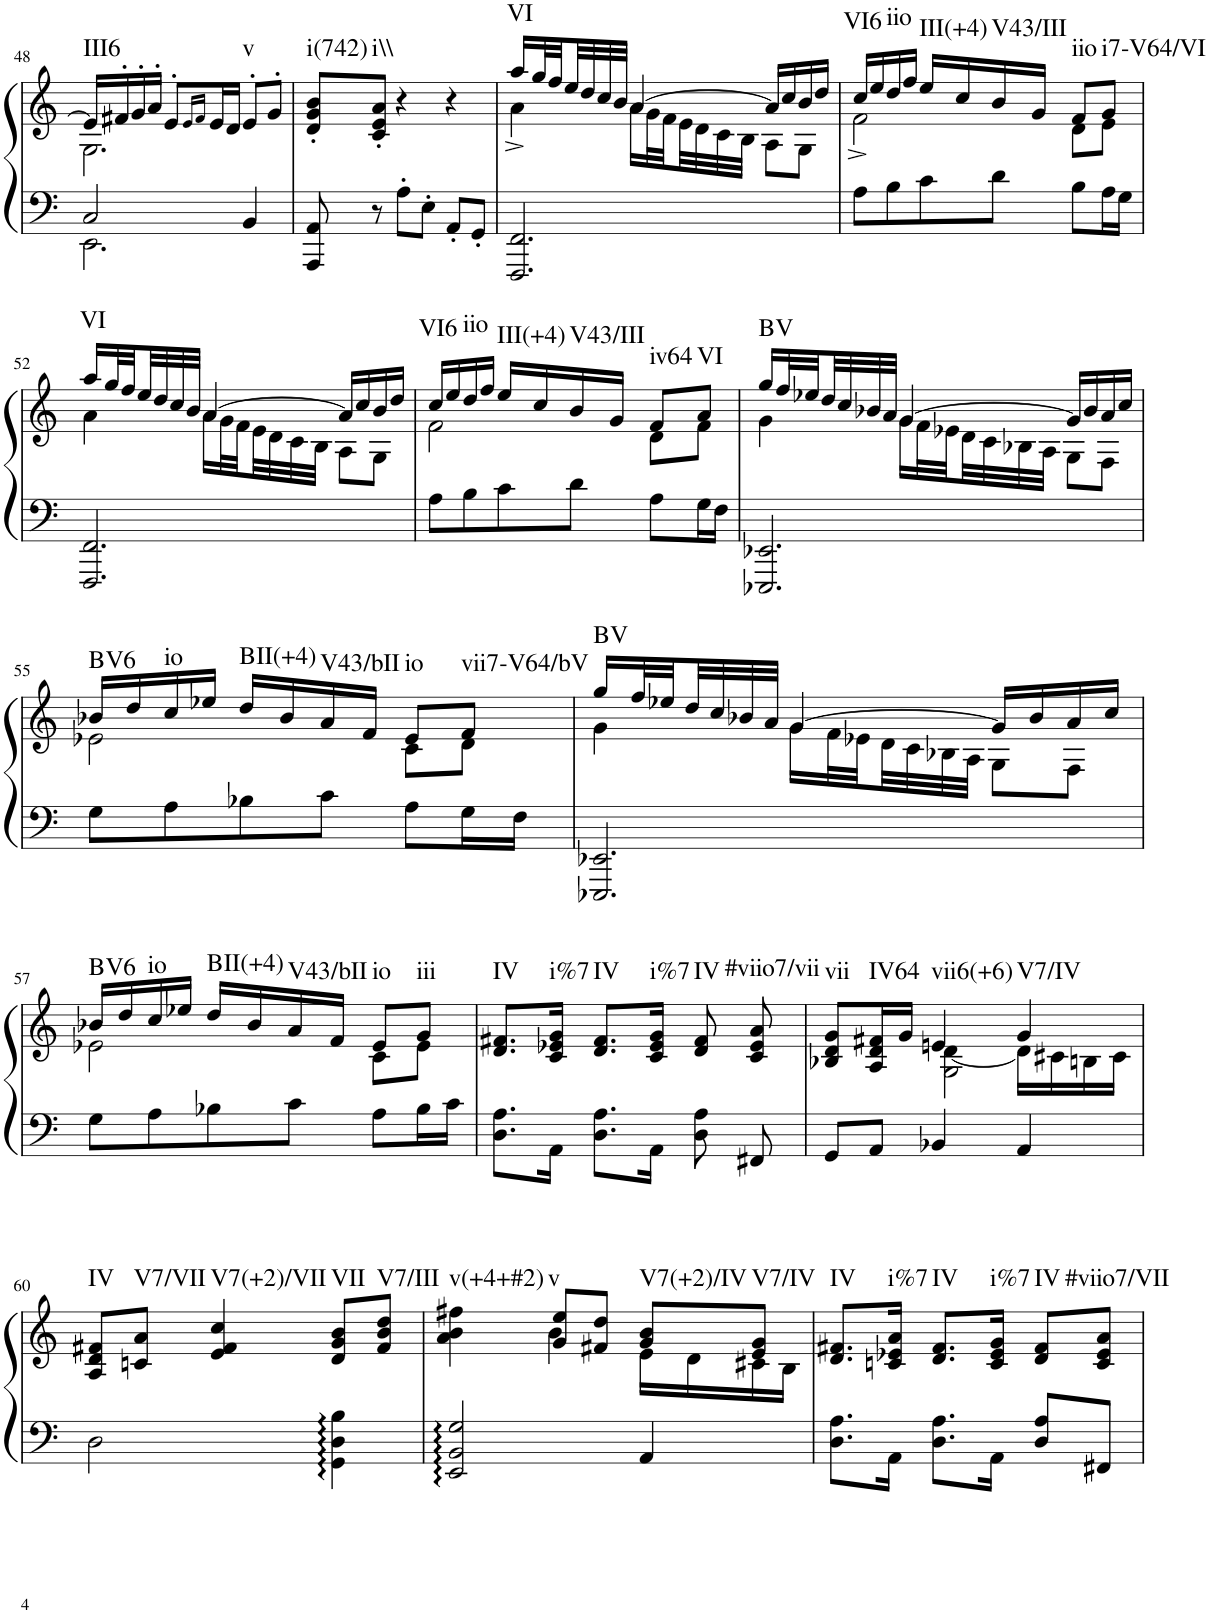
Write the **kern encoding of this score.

**kern	**kern	**harte
*part1	*part1	*part1
*staff2	*staff1	*
*I"Piano	*	*
*I'Pno.	*	*
!!LO:PB:g=z
*clefF4	*clefG2	*
*k[]	*k[]	*
*M3/4	*M3/4	*
=48	=48	=48
*^	*^	*
!	!	!	!	!LO:H:kt=III6
2C/	2.EE\	16e/LL]	2.G\	N
.	.	16f#X'/	.	.
.	.	16g'/	.	.
.	.	16a'/JJ	.	.
.	.	8e'/L	.	.
.	.	16qe/LL	.	.
.	.	16qf#/JJ	.	.
.	.	16e/L	.	.
.	.	16d/JJ	.	.
!	!	!	!	!LO:H:kt=v
4BB/	.	8e'/L	.	N
.	.	8g'/J	.	.
*v	*v	*	*	*
*	*v	*v	*
=49	=49	=49
!	!	!LO:H:kt=i(742)
8AAA/ 8AA/	8d/' 8g/' 8b/'L	N
!	!	!LO:H:kt=i\\
8r	8c/' 8e/' 8a/'J	N
8A'\L	4r	.
8E'\J	.	.
8AA'/L	4r	.
8GG'/J	.	.
=50	=50	=50
*	*^	*
!	!	!	!LO:H:kt=VI
2.FFF/ 2.FF/	16aa/LL	4a^\	N
.	32gg/L	.	.
.	32ff/	.	.
.	32ee/	.	.
.	32dd/	.	.
.	32cc/	.	.
.	32b/JJJ	.	.
.	[4a/	16a\LL	.
.	.	32g\L	.
.	.	32f\	.
.	.	32e\	.
.	.	32d\	.
.	.	32c\	.
.	.	32B\JJJ	.
.	16a/LL]	8A\L	.
.	16cc/	.	.
.	16b/	8G\J	.
.	16dd/JJ	.	.
=51	=51	=51	=51
!	!	!	!LO:H:kt=VI6
8A\L	16cc/LL	2f^\	N
.	16ee/	.	.
!	!	!	!LO:H:kt=iio
8B\	16dd/	.	N
.	16ff/JJ	.	.
!	!	!	!LO:H:kt=III(+4)
8c\	16ee/LL	.	N
.	16cc/	.	.
!	!	!	!LO:H:kt=V43/III
8d\J	16b/	.	N
.	16g/JJ	.	.
!	!	!	!LO:H:kt=iio
8B\L	8f/L	8d\L	N
!	!	!	!LO:H:kt=i7-V64/VI
16A\L	8g/J	8e\J	N
16G\JJ	.	.	.
!!LO:LB:g=z	!!
=52	=52	=52	=52
!	!	!	!LO:H:kt=VI
2.FFF/ 2.FF/	16aa/LL	4a\	N
.	32gg/L	.	.
.	32ff/	.	.
.	32ee/	.	.
.	32dd/	.	.
.	32cc/	.	.
.	32b/JJJ	.	.
.	[4a/	16a\LL	.
.	.	32g\L	.
.	.	32f\	.
.	.	32e\	.
.	.	32d\	.
.	.	32c\	.
.	.	32B\JJJ	.
.	16a/LL]	8A\L	.
.	16cc/	.	.
.	16b/	8G\J	.
.	16dd/JJ	.	.
=53	=53	=53	=53
!	!	!	!LO:H:kt=VI6
8A\L	16cc/LL	2f\	N
.	16ee/	.	.
!	!	!	!LO:H:kt=iio
8B\	16dd/	.	N
.	16ff/JJ	.	.
!	!	!	!LO:H:kt=III(+4)
8c\	16ee/LL	.	N
.	16cc/	.	.
!	!	!	!LO:H:kt=V43/III
8d\J	16b/	.	N
.	16g/JJ	.	.
!	!	!	!LO:H:kt=iv64
8A\L	8f/L	8d\L	N
!	!	!	!LO:H:kt=VI
16G\L	8a/J	8f\J	N
16F\JJ	.	.	.
=54	=54	=54	=54
2.EEE-X/ 2.EE-X/	16gg/LL	4g\	B:maj
.	32ff/L	.	.
.	32ee-X/	.	.
.	32dd/	.	.
.	32cc/	.	.
.	32b-X/	.	.
.	32a/JJJ	.	.
.	[4g/	16g\LL	.
.	.	32f\L	.
.	.	32e-X\	.
.	.	32d\	.
.	.	32c\	.
.	.	32B-X\	.
.	.	32A\JJJ	.
.	16g/LL]	8G\L	.
.	16b-/	.	.
.	16a/	8F\J	.
.	16cc/JJ	.	.
!!LO:LB:g=z	!!
=55	=55	=55	=55
!	!	!	!LO:H:kt=6
8G\L	16b-X/LL	2e-X\	B:maj6
.	16dd/	.	.
!	!	!	!LO:H:kt=io
8A\	16cc/	.	N
.	16ee-X/JJ	.	.
8B-X\	16dd/LL	.	B:maj(4)
.	16b-/	.	.
!	!	!	!LO:H:kt=V43/bII
8c\J	16a/	.	N
.	16f/JJ	.	.
!	!	!	!LO:H:kt=io
8A\L	8e-/L	8c\L	N
!	!	!	!LO:H:kt=vii7-V64/bV
16G\L	8f/J	8d\J	N
16F\JJ	.	.	.
=56	=56	=56	=56
2.EEE-X/ 2.EE-X/	16gg/LL	4g\	B:maj
.	32ff/L	.	.
.	32ee-X/	.	.
.	32dd/	.	.
.	32cc/	.	.
.	32b-X/	.	.
.	32a/JJJ	.	.
.	[4g/	16g\LL	.
.	.	32f\L	.
.	.	32e-X\	.
.	.	32d\	.
.	.	32c\	.
.	.	32B-X\	.
.	.	32A\JJJ	.
.	16g/LL]	8G\L	.
.	16b-/	.	.
.	16a/	8F\J	.
.	16cc/JJ	.	.
!!LO:LB:g=z	!!
=57	=57	=57	=57
!	!	!	!LO:H:kt=6
8G\L	16b-X/LL	2e-X\	B:maj6
.	16dd/	.	.
!	!	!	!LO:H:kt=io
8A\	16cc/	.	N
.	16ee-X/JJ	.	.
8B-X\	16dd/LL	.	B:maj(4)
.	16b-/	.	.
!	!	!	!LO:H:kt=V43/bII
8c\J	16a/	.	N
.	16f/JJ	.	.
!	!	!	!LO:H:kt=io
8A\L	8e-/L	8c\L	N
!	!	!	!LO:H:kt=iii
16B-\L	8g/J	8e-\J	N
16c\JJ	.	.	.
*	*v	*v	*
=58	=58	=58
!	!	!LO:H:kt=IV
8.D\ 8.A\L	8.d/ 8.f#X/L	N
!	!	!LO:H:kt=i%7
16AA\Jk	16c/ 16e-X/ 16g/Jk	N
!	!	!LO:H:kt=IV
8.D\ 8.A\L	8.d/ 8.f#/L	N
!	!	!LO:H:kt=i%7
16AA\Jk	16c/ 16e-/ 16g/Jk	N
!	!	!LO:H:kt=IV
8D\ 8A\	8d/ 8f#/	N
!	!	!LO:H:kt=#viio7/vii
8FF#X/	8c/ 8e-/ 8a/	N
=59	=59	=59
*	*^	*
*	*	*^	*
!	!	!	!	!LO:H:kt=vii
8GG/L	8B-X/ 8d/ 8g/L	4ryy	4ryy	N
!	!	!	!	!LO:H:kt=IV64
8AA/J	16A/ 16d/ 16f#X/L	.	.	N
.	16g/JJ	.	.	.
!	!	!	!	!LO:H:kt=vii6(+6)
4BB-X/	4en/	[4d\	2G\	N
!	!	!	!	!LO:H:kt=V7/IV
4AA/	4g/	16d\LL]	.	N
.	.	16c#X\	.	.
.	.	16Bn\	.	.
.	.	16c#\JJ	.	.
*	*	*v	*v	*
!!LO:LB:g=z
=60	=60	=60	=60
!	!	!	!LO:H:kt=IV
*	*v	*v	*
2D\	8A/ 8d/ 8f#X/L	N
!	!	!LO:H:kt=V7/VII
.	8cn/ 8a/J	N
!	!	!LO:H:kt=V7(+2)/VII
.	4e/ 4f#/ 4cc/	N
!	!	!LO:H:kt=VII
4GG\ 4D\ 4B\	8d/ 8g/ 8b/L	N
!	!	!LO:H:kt=V7/III
.	8f#/ 8b/ 8dd/J	N
=61	=61	=61
*	*^	*
!	!	!	!LO:H:kt=v(+4+#2)
2EE/ 2BB/ 2G/	4a\ 4b\ 4ff#X\	4ryy	N
!	!	!	!LO:H:kt=v
.	8g/ 8ee/L	4b\	N
.	8f#X/ 8dd/J	.	.
!	!	!	!LO:H:kt=V7(+2)/IV
4AA/	8g/ 8b/L	16e\LL	N
.	.	16d\	.
!	!	!	!LO:H:kt=V7/IV
.	8e/ 8g/J	16c#X\	N
.	.	16B\JJ	.
=62	=62	=62	=62
!	!	!	!LO:H:kt=IV
*	*v	*v	*
8.D\ 8.A\L	8.d/ 8.f#X/L	N
!	!	!LO:H:kt=i%7
16AA\Jk	16cn/ 16e-X/ 16a/Jk	N
!	!	!LO:H:kt=IV
8.D\ 8.A\L	8.d/ 8.f#/L	N
!	!	!LO:H:kt=i%7
16AA\Jk	16c/ 16e-/ 16g/Jk	N
!	!	!LO:H:kt=IV
8D/ 8A/L	8d/ 8f#/L	N
!	!	!LO:H:kt=#viio7/VII
8FF#X/J	8c/ 8e-/ 8a/J	N
=	=	=
*-	*-	*-
